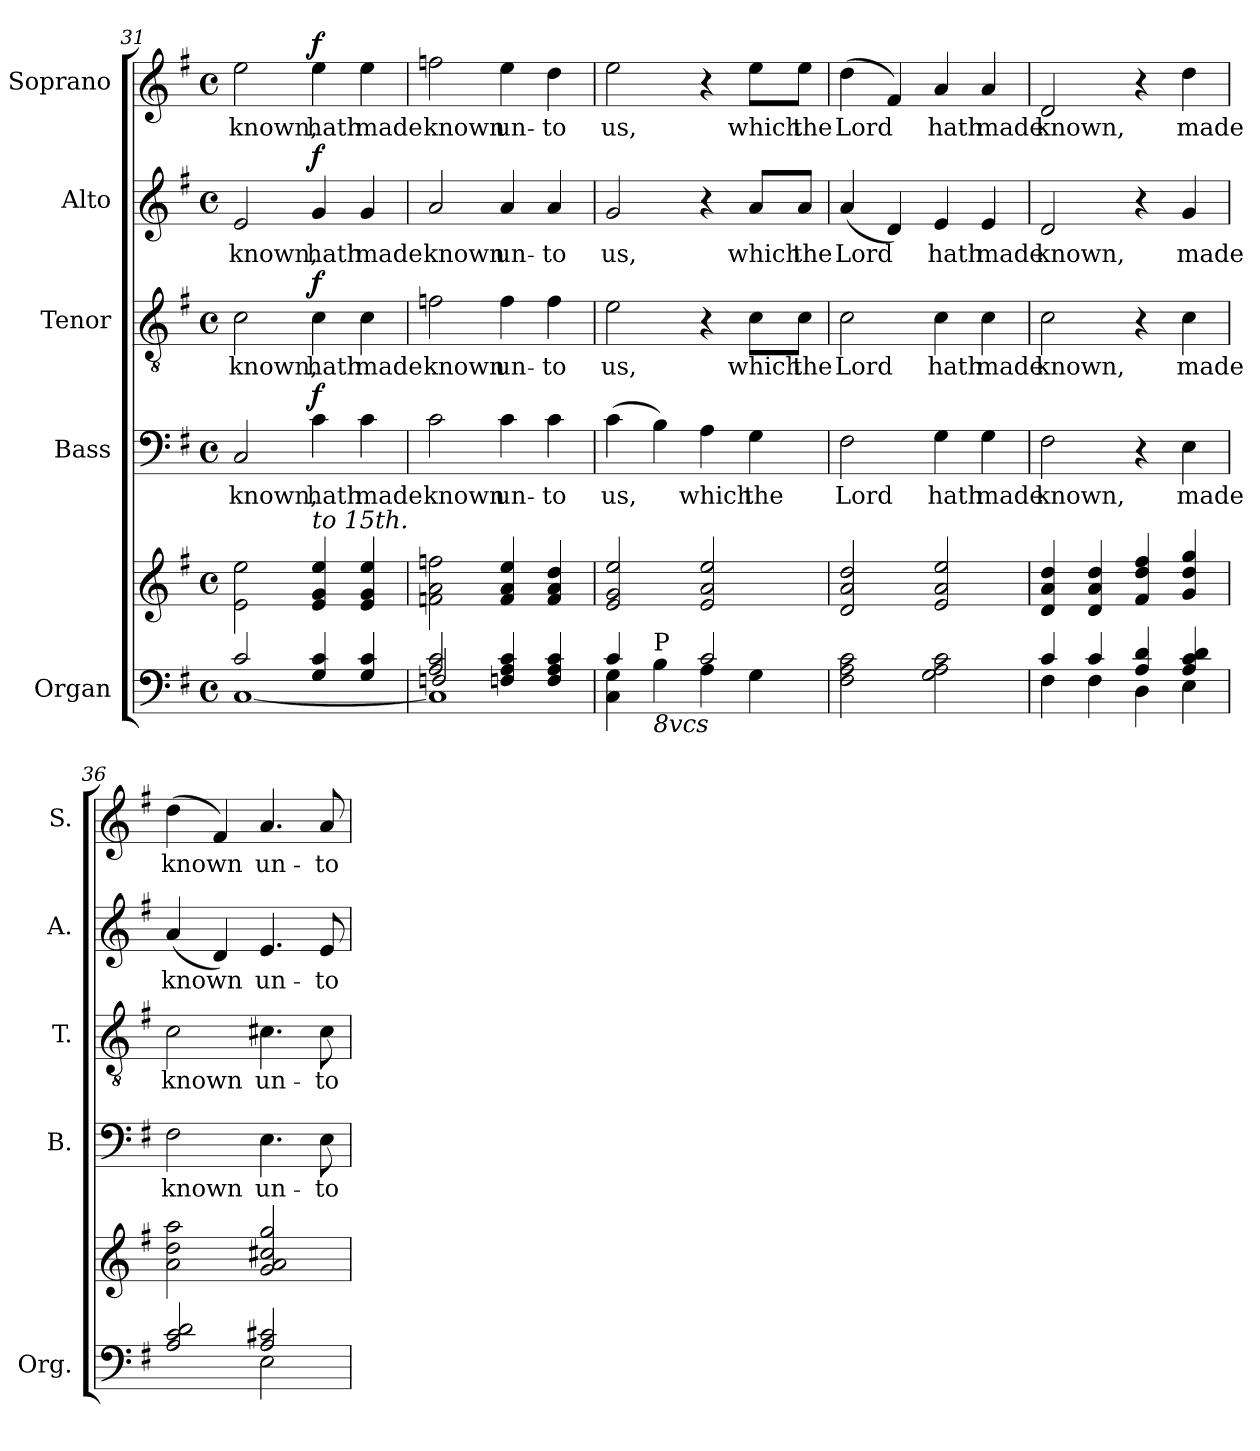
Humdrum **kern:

**kern	**kern	**kern	**text	**dynam	**kern	**text	**dynam	**kern	**text	**dynam	**kern	**text	**dynam
*part5	*part5	*part4	*part4	*part4	*part3	*part3	*part3	*part2	*part2	*part2	*part1	*part1	*part1
*staff6	*staff5	*staff4	*staff4	*staff4	*staff3	*staff3	*staff3	*staff2	*staff2	*staff2	*staff1	*staff1	*staff1
*I"Organ	*	*I"Bass	*	*	*I"Tenor	*	*	*I"Alto	*	*	*I"Soprano	*	*
*I'Org.	*	*I'B.	*	*	*I'T.	*	*	*I'A.	*	*	*I'S.	*	*
*clefF4	*clefG2	*clefF4	*	*	*clefGv2	*	*	*clefG2	*	*	*clefG2	*	*
*	*	*	*	*	*ITrd7c12	*	*	*	*	*	*	*	*
*k[f#]	*k[f#]	*k[f#]	*	*	*k[f#]	*	*	*k[f#]	*	*	*k[f#]	*	*
*G:	*G:	*G:	*	*	*G:	*	*	*G:	*	*	*G:	*	*
*M4/4	*M4/4	*M4/4	*	*	*M4/4	*	*	*M4/4	*	*	*M4/4	*	*
*met(c)	*met(c)	*met(c)	*	*	*met(c)	*	*	*met(c)	*	*	*met(c)	*	*
=31	=31	=31	=31	=31	=31	=31	=31	=31	=31	=31	=31	=31	=31
*^	*	*	*	*	*	*	*	*	*	*	*	*	*
!	!	!	!	!LO:LY:b:color=#000000	!	!	!	!	!	!	!	!	!	!
!	!	!	!	!	!	!	!LO:LY:b:color=#000000	!	!	!	!	!	!	!
!	!	!	!	!	!	!	!	!	!	!LO:LY:b:color=#000000	!	!	!	!
!	!	!	!	!	!	!	!	!	!	!	!	!	!LO:LY:b:color=#000000	!
2ci/	[<1Ci	2ei\ 2eei	2Ci/	known,	.	2Ci\	known,	.	2ei/	known,	.	2eei\	known,	.
!	!	!	!	!LO:LY:b:color=#000000	!	!	!	!	!	!	!	!	!	!
!	!	!	!	!	!	!	!LO:LY:b:color=#000000	!	!	!	!	!	!	!
!	!	!	!	!	!	!	!	!	!	!LO:LY:b:color=#000000	!	!	!	!
!	!	!LO:TX:a:i:t=to 15th.	!	!	!	!	!	!	!	!	!	!	!	!
!	!	!	!	!	!	!	!	!	!	!	!	!	!LO:LY:b:color=#000000	!
4Gi/ 4ci	.	4ei/ 4gi 4eei	4ci\	hath	f	4Ci\	hath	f	4gi/	hath	f	4eei\	hath	f
!	!	!	!	!LO:LY:b:color=#000000	!	!	!	!	!	!	!	!	!	!
!	!	!	!	!	!	!	!LO:LY:b:color=#000000	!	!	!	!	!	!	!
!	!	!	!	!	!	!	!	!	!	!LO:LY:b:color=#000000	!	!	!	!
!	!	!	!	!	!	!	!	!	!	!	!	!	!LO:LY:b:color=#000000	!
4Gi/ 4ci	.	4ei/ 4gi 4eei	4ci\	made	.	4Ci\	made	.	4gi/	made	.	4eei\	made	.
=32	=32	=32	=32	=32	=32	=32	=32	=32	=32	=32	=32	=32	=32	=32
*	*^	*	*	*	*	*	*	*	*	*	*	*	*	*
!	!	!	!	!	!LO:LY:b:color=#000000	!	!	!	!	!	!	!	!	!	!
!	!	!	!	!	!	!	!	!LO:LY:b:color=#000000	!	!	!	!	!	!	!
!	!	!	!	!	!	!	!	!	!	!	!LO:LY:b:color=#000000	!	!	!	!
!	!	!	!	!	!	!	!	!	!	!	!	!	!	!LO:LY:b:color=#000000	!
2Ai/ 2ci	1Ci]	2Fni/	2fni\ 2ai 2ffni	2ci\	known	.	2Fni\	known	.	2ai/	known	.	2ffni\	known	.
!	!	!	!	!	!LO:LY:b:color=#000000	!	!	!	!	!	!	!	!	!	!
!	!	!	!	!	!	!	!	!LO:LY:b:color=#000000	!	!	!	!	!	!	!
!	!	!	!	!	!	!	!	!	!	!	!LO:LY:b:color=#000000	!	!	!	!
!	!	!	!	!	!	!	!	!	!	!	!	!	!	!LO:LY:b:color=#000000	!
4Fni/ 4Ai 4ci	.	2ryy	4fi/ 4ai 4eei	4ci\	un-	.	4Fi\	un-	.	4ai/	un-	.	4eei\	un-	.
!	!	!	!	!	!LO:LY:b:color=#000000	!	!	!	!	!	!	!	!	!	!
!	!	!	!	!	!	!	!	!LO:LY:b:color=#000000	!	!	!	!	!	!	!
!	!	!	!	!	!	!	!	!	!	!	!LO:LY:b:color=#000000	!	!	!	!
!	!	!	!	!	!	!	!	!	!	!	!	!	!	!LO:LY:b:color=#000000	!
4Fi/ 4Ai 4ci	.	.	4fi/ 4ai 4ddi	4ci\	-to	.	4Fi\	-to	.	4ai/	-to	.	4ddi\	-to	.
*	*v	*v	*	*	*	*	*	*	*	*	*	*	*	*	*
!!LO:PB:g=z
=33	=33	=33	=33	=33	=33	=33	=33	=33	=33	=33	=33	=33	=33	=33
!	!	!	!	!LO:LY:b:color=#000000	!	!	!	!	!	!	!	!	!	!
!	!	!	!	!	!	!	!LO:LY:b:color=#000000	!	!	!	!	!	!	!
!	!	!	!	!	!	!	!	!	!	!LO:LY:b:color=#000000	!	!	!	!
!	!	!	!	!	!	!	!	!	!	!	!	!	!LO:LY:b:color=#000000	!
4ci/	4Ci\ 4Gi	2ei/ 2gi 2eei	(4ci\	us,	.	2Ei\	us,	.	2gi/	us,	.	2eei\	us,	.
!LO:TX:b:i:t=8vcs	!	!	!	!	!	!	!	!	!	!	!	!	!	!
!LO:TX:t=P	!	!	!	!	!	!	!	!	!	!	!	!	!	!
4ryy	4Bi\	.	4Bi\)	.	.	.	.	.	.	.	.	.	.	.
!	!	!	!	!LO:LY:b:color=#000000	!	!	!	!	!	!	!	!	!	!
2ci/	4Ai\	2ei/ 2ai 2eei	4Ai\	which	.	4r	.	.	4r	.	.	4r	.	.
!	!	!	!	!LO:LY:b:color=#000000	!	!	!	!	!	!	!	!	!	!
!	!	!	!	!	!	!	!LO:LY:b:color=#000000	!	!	!	!	!	!	!
!	!	!	!	!	!	!	!	!	!	!LO:LY:b:color=#000000	!	!	!	!
!	!	!	!	!	!	!	!	!	!	!	!	!	!LO:LY:b:color=#000000	!
.	4Gi\	.	4Gi\	the	.	8Ci\L	which	.	8ai/L	which	.	8eei\L	which	.
!	!	!	!	!	!	!	!LO:LY:b:color=#000000	!	!	!	!	!	!	!
!	!	!	!	!	!	!	!	!	!	!LO:LY:b:color=#000000	!	!	!	!
!	!	!	!	!	!	!	!	!	!	!	!	!	!LO:LY:b:color=#000000	!
.	.	.	.	.	.	8Ci\J	the	.	8ai/J	the	.	8eei\J	the	.
*v	*v	*	*	*	*	*	*	*	*	*	*	*	*	*
=34	=34	=34	=34	=34	=34	=34	=34	=34	=34	=34	=34	=34	=34
!	!	!	!LO:LY:b:color=#000000	!	!	!	!	!	!	!	!	!	!
!	!	!	!	!	!	!LO:LY:b:color=#000000	!	!	!	!	!	!	!
!	!	!	!	!	!	!	!	!	!LO:LY:b:color=#000000	!	!	!	!
!	!	!	!	!	!	!	!	!	!	!	!	!LO:LY:b:color=#000000	!
2F#i\ 2Ai 2ci	2di/ 2ai 2ddi	2F#i\	Lord	.	2Ci\	Lord	.	(4ai/	Lord	.	(4ddi\	Lord	.
.	.	.	.	.	.	.	.	4di/)	.	.	4f#i/)	.	.
!	!	!	!LO:LY:b:color=#000000	!	!	!	!	!	!	!	!	!	!
!	!	!	!	!	!	!LO:LY:b:color=#000000	!	!	!	!	!	!	!
!	!	!	!	!	!	!	!	!	!LO:LY:b:color=#000000	!	!	!	!
!	!	!	!	!	!	!	!	!	!	!	!	!LO:LY:b:color=#000000	!
2Gi\ 2Ai 2ci	2ei/ 2ai 2eei	4Gi\	hath	.	4Ci\	hath	.	4ei/	hath	.	4ai/	hath	.
!	!	!	!LO:LY:b:color=#000000	!	!	!	!	!	!	!	!	!	!
!	!	!	!	!	!	!LO:LY:b:color=#000000	!	!	!	!	!	!	!
!	!	!	!	!	!	!	!	!	!LO:LY:b:color=#000000	!	!	!	!
!	!	!	!	!	!	!	!	!	!	!	!	!LO:LY:b:color=#000000	!
.	.	4Gi\	made	.	4Ci\	made	.	4ei/	made	.	4ai/	made	.
=35	=35	=35	=35	=35	=35	=35	=35	=35	=35	=35	=35	=35	=35
*^	*	*	*	*	*	*	*	*	*	*	*	*	*
!	!	!	!	!LO:LY:b:color=#000000	!	!	!	!	!	!	!	!	!	!
!	!	!	!	!	!	!	!LO:LY:b:color=#000000	!	!	!	!	!	!	!
!	!	!	!	!	!	!	!	!	!	!LO:LY:b:color=#000000	!	!	!	!
!	!	!	!	!	!	!	!	!	!	!	!	!	!LO:LY:b:color=#000000	!
4ci/	4F#i\	4di/ 4ai 4ddi	2F#i\	known,	.	2Ci\	known,	.	2di/	known,	.	2di/	known,	.
4ci/	4F#i\	4di/ 4ai 4ddi	.	.	.	.	.	.	.	.	.	.	.	.
4Ai/ 4di	4Di\	4f#i/ 4ddi 4ff#i	4r	.	.	4r	.	.	4r	.	.	4r	.	.
!	!	!	!	!LO:LY:b:color=#000000	!	!	!	!	!	!	!	!	!	!
!	!	!	!	!	!	!	!LO:LY:b:color=#000000	!	!	!	!	!	!	!
!	!	!	!	!	!	!	!	!	!	!LO:LY:b:color=#000000	!	!	!	!
!	!	!	!	!	!	!	!	!	!	!	!	!	!LO:LY:b:color=#000000	!
4Ai/ 4ci 4di	4Ei\	4gi/ 4ddi 4ggi	4Ei\	made	.	4Ci\	made	.	4gi/	made	.	4ddi\	made	.
=36	=36	=36	=36	=36	=36	=36	=36	=36	=36	=36	=36	=36	=36	=36
!	!	!	!	!LO:LY:b:color=#000000	!	!	!	!	!	!	!	!	!	!
!	!	!	!	!	!	!	!LO:LY:b:color=#000000	!	!	!	!	!	!	!
!	!	!	!	!	!	!	!	!	!	!LO:LY:b:color=#000000	!	!	!	!
!	!	!	!	!	!	!	!	!	!	!	!	!	!LO:LY:b:color=#000000	!
2Ai/ 2ci 2di	2ryy	2ai\ 2ddi 2aai	2F#i\	known	.	2Ci\	known	.	(4ai/	known	.	(4ddi\	known	.
.	.	.	.	.	.	.	.	.	4di/)	.	.	4f#i/)	.	.
!	!	!	!	!LO:LY:b:color=#000000	!	!	!	!	!	!	!	!	!	!
!	!	!	!	!	!	!	!LO:LY:b:color=#000000	!	!	!	!	!	!	!
!	!	!	!	!	!	!	!	!	!	!LO:LY:b:color=#000000	!	!	!	!
!	!	!	!	!	!	!	!	!	!	!	!	!	!LO:LY:b:color=#000000	!
2Ai/ 2c#Xi	2Ei\	2gi/ 2ai 2cc#Xi 2ggi	4.Ei\	un-	.	4.C#Xi\	un-	.	4.ei/	un-	.	4.ai/	un-	.
!	!	!	!	!LO:LY:b:color=#000000	!	!	!	!	!	!	!	!	!	!
!	!	!	!	!	!	!	!LO:LY:b:color=#000000	!	!	!	!	!	!	!
!	!	!	!	!	!	!	!	!	!	!LO:LY:b:color=#000000	!	!	!	!
!	!	!	!	!	!	!	!	!	!	!	!	!	!LO:LY:b:color=#000000	!
.	.	.	8Ei\	-to	.	8C#i\	-to	.	8ei/	-to	.	8ai/	-to	.
*v	*v	*	*	*	*	*	*	*	*	*	*	*	*	*
=	=	=	=	=	=	=	=	=	=	=	=	=	=
*-	*-	*-	*-	*-	*-	*-	*-	*-	*-	*-	*-	*-	*-
